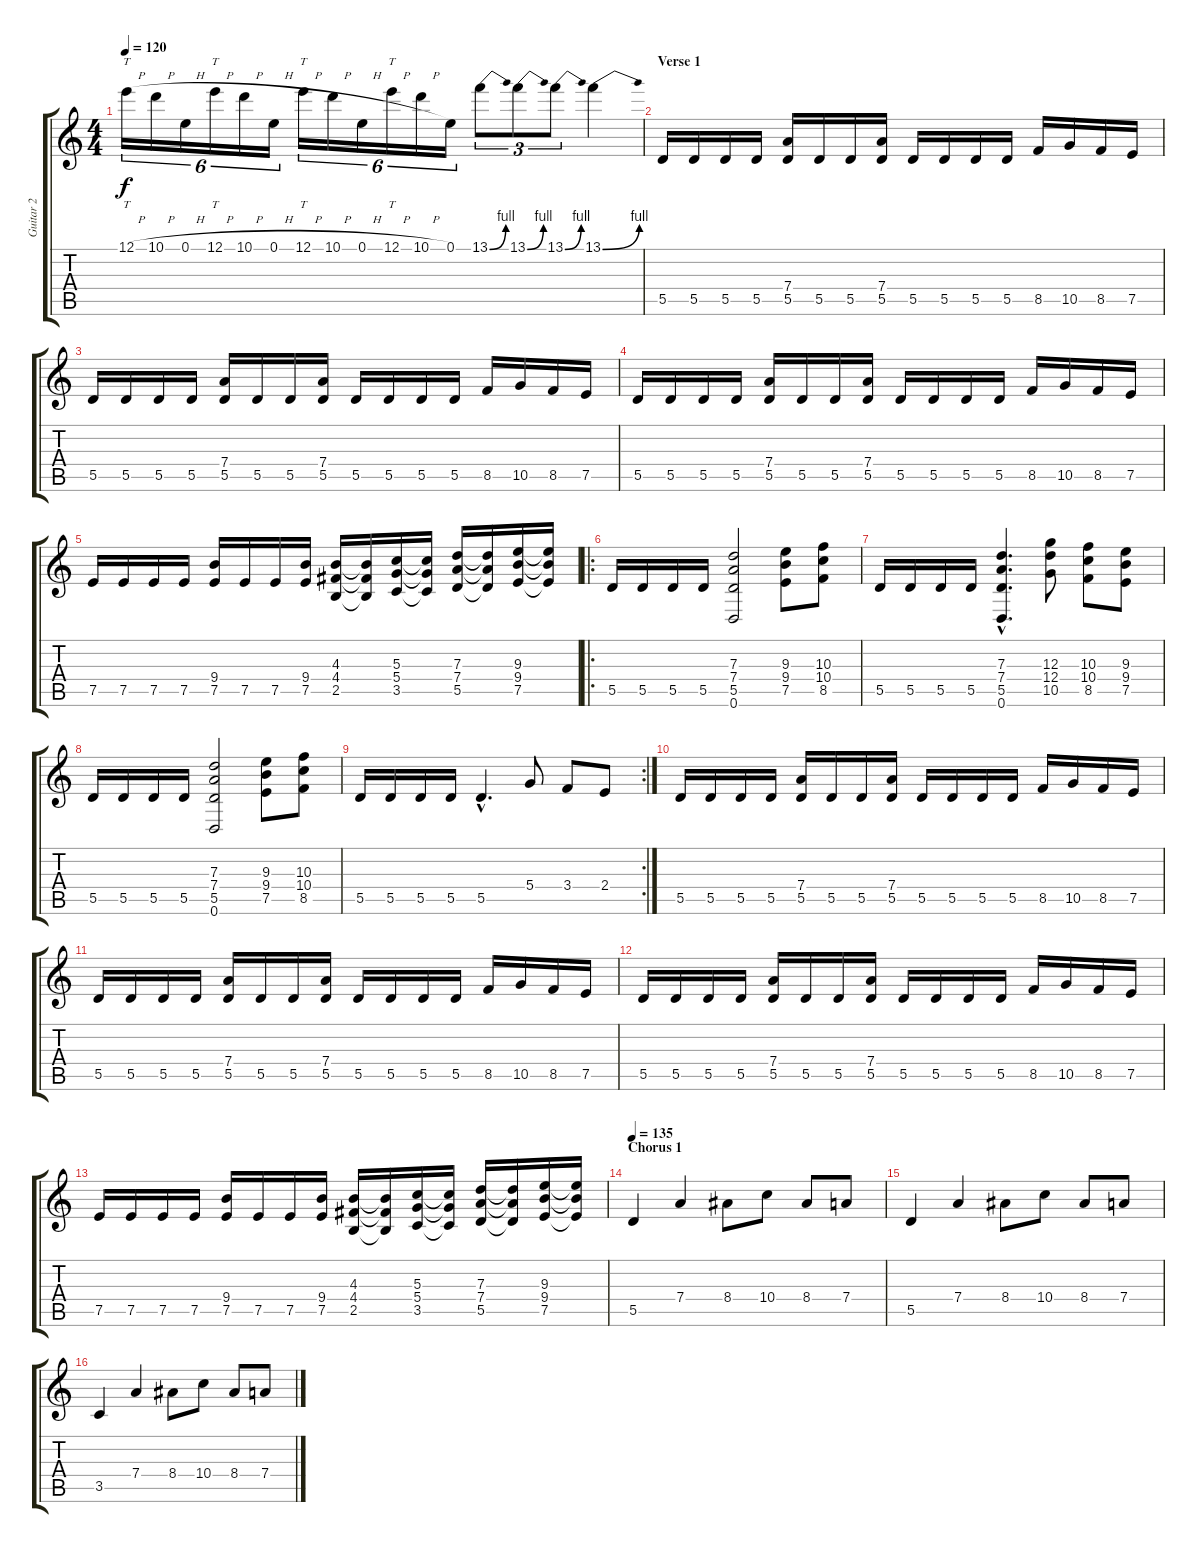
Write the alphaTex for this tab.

\track ("Guitar 2" "Guitar 2") {instrument overdrivenguitar}
\staff {score tabs}
\tuning (E4 B3 G3 D3 A2 D2) {hide}
\ts (4 4)
\tempo 120
\clef g2
\ks c
12.1{h}.16{tt tu (6 4) dy f} 10.1{h}.16{tu (6 4)} 0.1{h}.16{tu (6 4)} 12.1{h}.16{tt tu (6 4)} 10.1{h}.16{tu (6 4)} 0.1{h}.16{tu (6 4)} 12.1{h}.16{tt tu (6 4)} 10.1{h}.16{tu (6 4)} 0.1{h}.16{tu (6 4)} 12.1{h}.16{tt tu (6 4)} 10.1{h}.16{tu (6 4)} 0.1.16{tu (6 4)} 13.1{be (bend 0 0 60 4)}.8{tu (3 2)} 13.1{be (bend 0 0 60 4)}.8{tu (3 2)} 13.1{be (bend 0 0 60 4)}.8{tu (3 2)} 13.1{be (bend 0 0 60 4)}.4 |
\section ("" "Verse 1")
5.5.16 5.5.16 5.5.16 5.5.16 (7.4 5.5).16 5.5.16 5.5.16 (7.4 5.5).16 5.5.16 5.5.16 5.5.16 5.5.16 8.5.16 10.5.16 8.5.16 7.5.16 |
5.5.16 5.5.16 5.5.16 5.5.16 (7.4 5.5).16 5.5.16 5.5.16 (7.4 5.5).16 5.5.16 5.5.16 5.5.16 5.5.16 8.5.16 10.5.16 8.5.16 7.5.16 |
5.5.16 5.5.16 5.5.16 5.5.16 (7.4 5.5).16 5.5.16 5.5.16 (7.4 5.5).16 5.5.16 5.5.16 5.5.16 5.5.16 8.5.16 10.5.16 8.5.16 7.5.16 |
7.5.16 7.5.16 7.5.16 7.5.16 (9.4 7.5).16 7.5.16 7.5.16 (9.4 7.5).16 (4.3 4.4 2.5).16 (4.3{t} 4.4{t} 2.5{t}).16 (5.3 5.4 3.5).16 (5.3{t} 5.4{t} 3.5{t}).16 (7.3 7.4 5.5).16 (7.3{t} 7.4{t} 5.5{t}).16 (9.3 9.4 7.5).16 (9.3{t} 9.4{t} 7.5{t}).16 |
\ro
5.5.16 5.5.16 5.5.16 5.5.16 (7.3 7.4 5.5 0.6).2 (9.3 9.4 7.5).8 (10.3 10.4 8.5).8 |
5.5.16 5.5.16 5.5.16 5.5.16 (7.3{hac} 7.4{hac} 5.5{hac} 0.6{hac}).4{d} (12.3 12.4 10.5).8 (10.3 10.4 8.5).8 (9.3 9.4 7.5).8 |
5.5.16 5.5.16 5.5.16 5.5.16 (7.3 7.4 5.5 0.6).2 (9.3 9.4 7.5).8 (10.3 10.4 8.5).8 |
\rc 2
5.5.16 5.5.16 5.5.16 5.5.16 5.5{hac}.4{d} 5.4.8 3.4.8 2.4.8 |
5.5.16 5.5.16 5.5.16 5.5.16 (7.4 5.5).16 5.5.16 5.5.16 (7.4 5.5).16 5.5.16 5.5.16 5.5.16 5.5.16 8.5.16 10.5.16 8.5.16 7.5.16 |
5.5.16 5.5.16 5.5.16 5.5.16 (7.4 5.5).16 5.5.16 5.5.16 (7.4 5.5).16 5.5.16 5.5.16 5.5.16 5.5.16 8.5.16 10.5.16 8.5.16 7.5.16 |
5.5.16 5.5.16 5.5.16 5.5.16 (7.4 5.5).16 5.5.16 5.5.16 (7.4 5.5).16 5.5.16 5.5.16 5.5.16 5.5.16 8.5.16 10.5.16 8.5.16 7.5.16 |
7.5.16 7.5.16 7.5.16 7.5.16 (9.4 7.5).16 7.5.16 7.5.16 (9.4 7.5).16 (4.3 4.4 2.5).16 (4.3{t} 4.4{t} 2.5{t}).16 (5.3 5.4 3.5).16 (5.3{t} 5.4{t} 3.5{t}).16 (7.3 7.4 5.5).16 (7.3{t} 7.4{t} 5.5{t}).16 (9.3 9.4 7.5).16 (9.3{t} 9.4{t} 7.5{t}).16 |
\section ("" "Chorus 1")
\tempo 135
5.5.4 7.4.4 8.4.8 10.4.8 8.4.8 7.4.8 |
5.5.4 7.4.4 8.4.8 10.4.8 8.4.8 7.4.8 |
3.5.4 7.4.4 8.4.8 10.4.8 8.4.8 7.4.8
